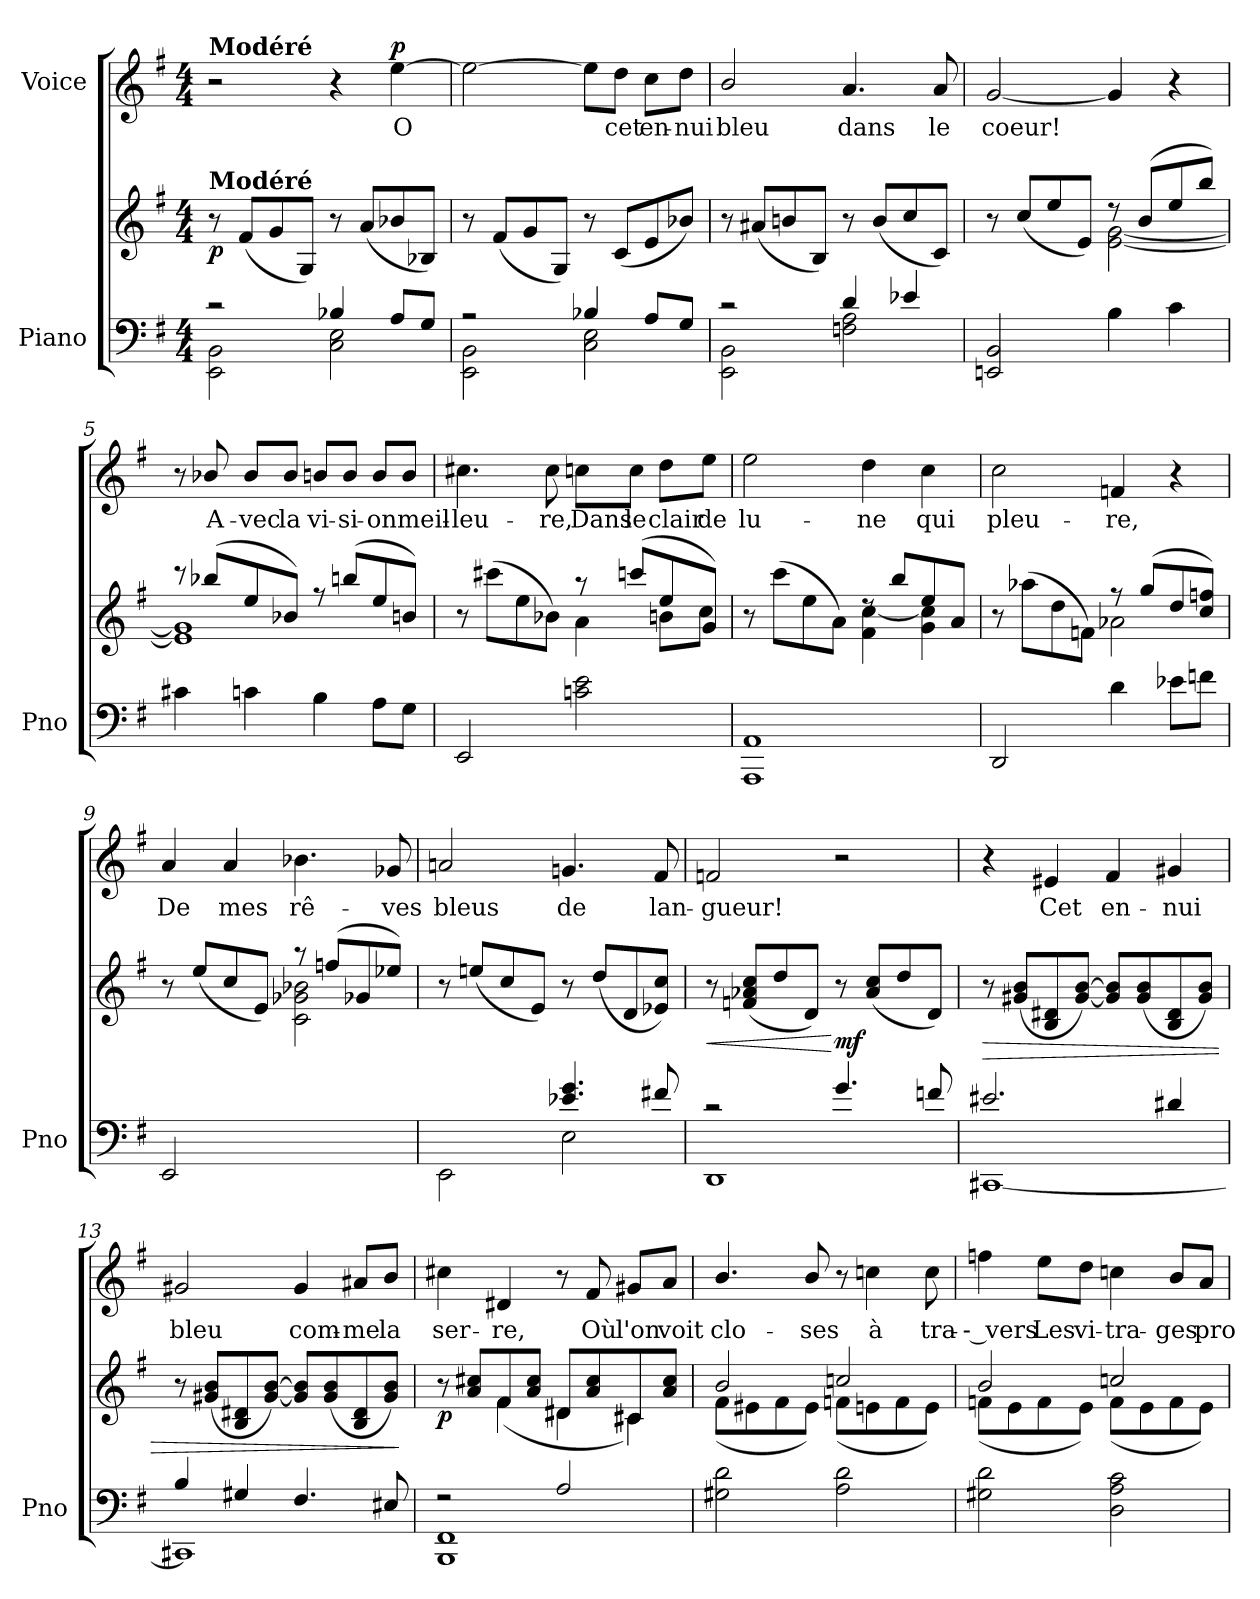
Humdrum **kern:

**kern	**kern	**dynam	**kern	**text	**dynam
*part2	*part2	*part2	*part1	*part1	*part1
*staff3	*staff2	*staff2/3	*staff1	*staff1	*staff1
*I"Piano	*	*	*I"Voice	*	*
*I'Pno	*	*	*	*	*
*clefF4	*clefG2	*	*clefG2	*	*
*k[f#]	*k[f#]	*	*k[f#]	*	*
*M4/4	*M4/4	*	*M4/4	*	*
=1	=1	=1	=1	=1	=1
*^	*	*	*	*	*
!	!	!	!	!LO:TX:a:B:t=Modéré	!	!
!	!	!LO:TX:a:B:t=Modéré	!	!	!	!
!	!	!	!LO:DY:b	!	!	!
2r	2EE\ 2BB\	8r	p	2r	.	.
.	.	(<8f#/L	.	.	.	.
.	.	8g/	.	.	.	.
.	.	8G/J)	.	.	.	.
4B-X/	2C\ 2E\	8r	.	4r	.	.
.	.	(<8a/L	.	.	.	.
!	!	!	!	!	!LO:LY:b	!LO:DY:a
8A/L	.	8b-X/	.	[4ee\	O	p
8G/J	.	8B-X/J)	.	.	.	.
=2	=2	=2	=2	=2	=2	=2
2r	2EE\ 2BB\	8r	.	2ee\_	.	.
.	.	(<8f#/L	.	.	.	.
.	.	8g/	.	.	.	.
.	.	8G/J)	.	.	.	.
4B-X/	2C\ 2E\	8r	.	8ee\L]	.	.
!	!	!	!	!	!LO:LY:b	!
.	.	(<8c/L	.	8dd\J	cet	.
!	!	!	!	!	!LO:LY:b	!
8A/L	.	8e/	.	8cc\L	en-	.
!	!	!	!	!	!LO:LY:b	!
8G/J	.	8b-X/J)	.	8dd\J	-nui	.
=3	=3	=3	=3	=3	=3	=3
!	!	!	!	!	!LO:LY:b	!
2r	2EE\ 2BB\	8r	.	2b/	bleu	.
.	.	(<8a#X/L	.	.	.	.
.	.	8bn/	.	.	.	.
.	.	8B/J)	.	.	.	.
!	!	!	!	!	!LO:LY:b	!
4d/	2Fn\ 2A\	8r	.	4.a/	dans	.
.	.	(<8b/L	.	.	.	.
4e-X/	.	8cc/	.	.	.	.
!	!	!	!	!	!LO:LY:b	!
.	.	8c/J)	.	8a/	le	.
*v	*v	*	*	*	*	*
!!LO:LB:g=z
=4	=4	=4	=4	=4	=4
*	*^	*	*	*	*
!	!	!	!	!	!LO:LY:b	!
2EEn/ 2BB/	8r	2ryy	.	[2g/	coeur!	.
.	(<8cc/L	.	.	.	.	.
.	8ee/	.	.	.	.	.
.	8e/J)	.	.	.	.	.
4B\	8r	[2e\ [2g\	.	4g/]	.	.
.	(<8b/L	.	.	.	.	.
4c\	8ee/	.	.	4r	.	.
.	8bb/J)	.	.	.	.	.
=5	=5	=5	=5	=5	=5	=5
4c#X\	8r	1e] 1g]	.	8r	.	.
!	!	!	!	!	!LO:LY:b	!
.	(>8bb-X/L	.	.	8b-X/	A-	.
!	!	!	!	!	!LO:LY:b	!
4cn\	8ee/	.	.	8b-/L	-vec	.
!	!	!	!	!	!LO:LY:b	!
.	8b-X/J)	.	.	8b-/J	la	.
!	!	!	!	!	!LO:LY:b	!
4B\	8r	.	.	8bn/L	vi-	.
!	!	!	!	!	!LO:LY:b	!
.	(>8bbn/L	.	.	8b/J	-si-	.
!	!	!	!	!	!LO:LY:b	!
8A\L	8ee/	.	.	8b/L	-on	.
!	!	!	!	!	!LO:LY:b	!
8G\J	8bn/J)	.	.	8b/J	meil-	.
=6	=6	=6	=6	=6	=6	=6
!	!	!	!	!	!LO:LY:b	!
2EE/	8r	2ryy	.	4.cc#X\	-leu-	.
.	(>8ccc#X\L	.	.	.	.	.
.	8ee\	.	.	.	.	.
!	!	!	!	!	!LO:LY:b	!
.	8b-X\J)	.	.	8cc#\	-re,	.
!	!	!	!	!	!LO:LY:b	!
2cn\ 2e\	8r	4a\	.	8ccn\L	Dans	.
!	!	!	!	!	!LO:LY:b	!
.	(>8cccn/L	.	.	8cc\J	le	.
!	!	!	!	!	!LO:LY:b	!
.	8ee/	8bn\L	.	8dd\L	clair	.
!	!	!	!	!	!LO:LY:b	!
.	8g/J)	8cc\J	.	8ee\J	de	.
!!LO:LB:g=z
=7	=7	=7	=7	=7	=7	=7
!	!	!	!	!	!LO:LY:b	!
1AAA 1AA	8r	2ryy	.	2ee\	lu-	.
.	(<8ccc\L	.	.	.	.	.
.	8ee\	.	.	.	.	.
.	8a\J)	.	.	.	.	.
!	!	!	!	!	!LO:LY:b	!
.	8rdd	4f#\ [4cc\	.	4dd\	-ne	.
.	8bb/L	.	.	.	.	.
!	!	!	!	!	!LO:LY:b	!
.	8ee/	4g\ 4cc\]	.	4cc\	qui	.
.	8a/J	.	.	.	.	.
=8	=8	=8	=8	=8	=8	=8
!	!	!	!	!	!LO:LY:b	!
2DD/	8r	2ryy	.	2cc\	pleu-	.
.	(<8aa-X\L	.	.	.	.	.
.	8dd\	.	.	.	.	.
.	8fn\J)	.	.	.	.	.
!	!	!	!	!	!LO:LY:b	!
4d\	8r	2a-X\	.	4fn/	-re,	.
.	(<8gg/L	.	.	.	.	.
8e-X\L	8dd/	.	.	4r	.	.
8fn\J	8cc/ 8ffn/J)	.	.	.	.	.
=9	=9	=9	=9	=9	=9	=9
!	!	!	!	!	!LO:LY:b	!
2EE/	8r	2ryy	.	4a/	De	.
.	(<8ee/L	.	.	.	.	.
!	!	!	!	!	!LO:LY:b	!
.	8cc/	.	.	4a/	mes	.
.	8e/J)	.	.	.	.	.
!	!	!	!	!	!LO:LY:b	!
2ryy	8raa	2c\ 2g-X\ 2b-X\	.	4.b-X\	rê-	.
.	(<8ffn/L	.	.	.	.	.
.	8g-X/	.	.	.	.	.
!	!	!	!	!	!LO:LY:b	!
.	8ee-X/J)	.	.	8g-X/	-ves	.
*	*v	*v	*	*	*	*
!!LO:PB:g=z
=10	=10	=10	=10	=10	=10
*^	*	*	*	*	*
!	!	!	!	!	!LO:LY:b	!
2ryy	2EE\	8r	.	2ani/	bleus	.
.	.	(<8een/L	.	.	.	.
.	.	8cc/	.	.	.	.
.	.	8e/J)	.	.	.	.
!	!	!	!	!	!LO:LY:b	!
4.e-X/ 4.g/	2E\	8r	.	4.gn/	de	.
.	.	(<8dd/L	.	.	.	.
.	.	8d/	.	.	.	.
!	!	!	!	!	!LO:LY:b	!
8f#X/	.	8e-X/ 8cc/J)	.	8f#/	lan-	.
=11	=11	=11	=11	=11	=11	=11
!	!	!	!LO:HP:b	!	!LO:LY:b	!
2r	1DD	8r	<	2fn/	-gueur!	.
.	.	(<8fn/ 8a-X/ 8cc/L	.	.	.	.
.	.	8dd/	.	.	.	.
.	.	8d/J)	.	.	.	.
!	!	!	!LO:DY:n=1:b	!	!	!
4.g/	.	8r	[ mf	2r	.	.
.	.	(<8a-/ 8cc/L	.	.	.	.
.	.	8dd/	.	.	.	.
8fn/	.	8d/J)	.	.	.	.
=12	=12	=12	=12	=12	=12	=12
!	!	!	!LO:HP:b	!	!	!
2.e#X/	[1CC#X	8r	>	4r	.	.
.	.	(<8g#X/ 8b/L	.	.	.	.
!	!	!	!	!	!LO:LY:b	!
.	.	8B/ 8d#X/	.	4e#X/	Cet	.
.	.	[8g#/ [8b/J)	.	.	.	.
!	!	!	!	!	!LO:LY:b	!
.	.	8g#/] 8b/]L	.	4f#/	en-	.
.	.	(<8g#/ 8b/	.	.	.	.
!	!	!	!	!	!LO:LY:b	!
4d#X/	.	8B/ 8d#/	.	4g#X/	-nui	.
.	.	8g#/ 8b/J)	.	.	.	.
!!LO:LB:g=z
=13	=13	=13	=13	=13	=13	=13
!	!	!	!	!	!LO:LY:b	!
4B/	1CC#X]	8r	.	2g#X/	bleu	.
.	.	(<8g#X/ 8b/L	.	.	.	.
4G#X/	.	8B/ 8d#X/	.	.	.	.
.	.	[8g#/ [8b/J)	.	.	.	.
!	!	!	!	!	!LO:LY:b	!
4.F#/	.	8g#/] 8b/]L	.	4g#/	com-	.
.	.	(<8g#/ 8b/	.	.	.	.
!	!	!	!	!	!LO:LY:b	!
.	.	8B/ 8d#/	.	8a#X/L	-me	.
!	!	!	!	!	!LO:LY:b	!
8E#X/	.	8g#/ 8b/J)	.	8b/J	la	.
*v	*v	*	*	*	*	*
.	.	]	.	.	.
=14	=14	=14	=14	=14	=14
*^	*^	*	*	*	*
!	!	!	!	!LO:DY:b	!	!LO:LY:b	!
2r	1BBB 1FF#	8r	4ryy	p	4cc#X\	ser-	.
.	.	8a/ 8cc#X/L	.	.	.	.	.
!	!	!	!	!	!	!LO:LY:b	!
.	.	8f#/	(<4f#\	.	4d#X/	-re,	.
.	.	8a/ 8cc#/J	.	.	.	.	.
2A/	.	8d#X/L	4d#\	.	8r	.	.
!	!	!	!	!	!	!LO:LY:b	!
.	.	8a/ 8cc#/	.	.	8f#/	Où	.
!	!	!	!	!	!	!LO:LY:b	!
.	.	8c#X/	4c#\)	.	8g#X/L	l'on	.
!	!	!	!	!	!	!LO:LY:b	!
.	.	8a/ 8cc#/J	.	.	8a/J	voit	.
*v	*v	*	*	*	*	*	*
=15	=15	=15	=15	=15	=15	=15
!	!	!	!	!	!LO:LY:b	!
2G#X\ 2d\	2b/	(<8f#\L	.	4.b/	clo-	.
.	.	8e#X\	.	.	.	.
.	.	8f#\	.	.	.	.
!	!	!	!	!	!LO:LY:b	!
.	.	8e#\J)	.	8b/	-ses	.
2A\ 2d\	2ccn/	(<8fn\L	.	8r	.	.
!	!	!	!	!	!LO:LY:b	!
.	.	8en\	.	4ccn\	à	.
.	.	8f\	.	.	.	.
!	!	!	!	!	!LO:LY:b	!
.	.	8e\J)	.	8cc\	tra-	.
!!LO:LB:g=z
=16	=16	=16	=16	=16	=16	=16
!	!	!	!	!	!LO:LY:b	!
2G#X\ 2d\	2b/	(<8fn\L	.	4ffn\	-- vers	.
.	.	8e\	.	.	.	.
!	!	!	!	!	!LO:LY:b	!
.	.	8f\	.	8ee\L	Les	.
!	!	!	!	!	!LO:LY:b	!
.	.	8e\J)	.	8dd\J	vi-	.
!	!	!	!	!	!LO:LY:b	!
2D\ 2A\ 2c\	2ccn/	(<8f\L	.	4ccn\	-tra-	.
.	.	8e\	.	.	.	.
!	!	!	!	!	!LO:LY:b	!
.	.	8f\	.	8b/L	-ges	.
!	!	!	!	!	!LO:LY:b	!
.	.	8e\J)	.	8a/J	pro-	.
*	*v	*v	*	*	*	*
=	=	=	=	=	=
*-	*-	*-	*-	*-	*-
